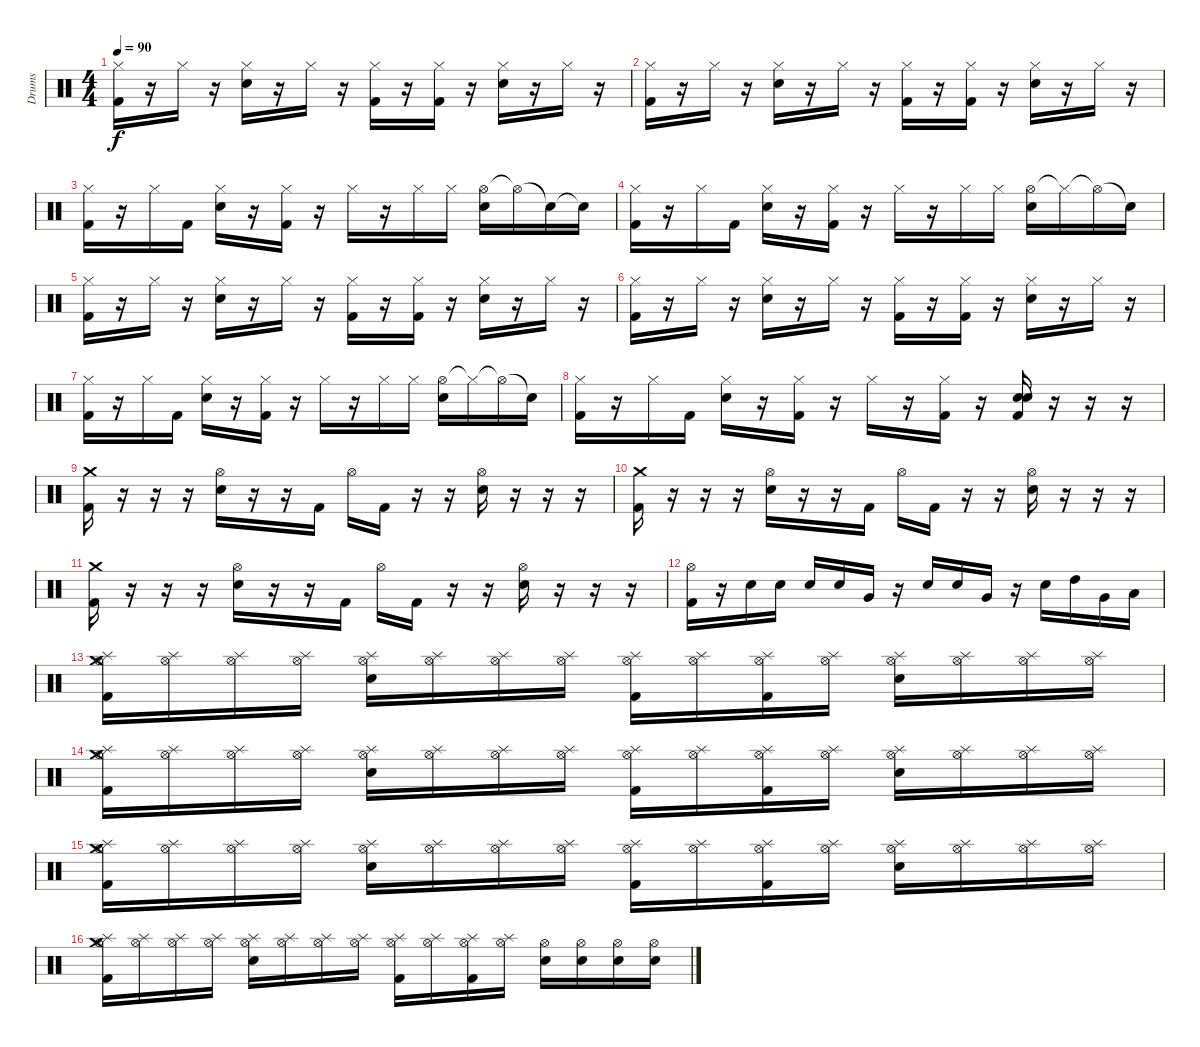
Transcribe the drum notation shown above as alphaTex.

\track ("Drums" "Drums") {instrument percussion}
\staff {score}
\articulation defaults
\ts (4 4)
\tempo 90
\clef neutral
\ks c
("Hi-Hat (closed)" "Kick (hit) 2").16{dy f} r.16 "Hi-Hat (closed)".16 r.16 ("Hi-Hat (closed)" "Snare (hit) 2").16 r.16 "Hi-Hat (closed)".16 r.16 ("Hi-Hat (closed)" "Kick (hit) 2").16 r.16 ("Hi-Hat (closed)" "Kick (hit) 2").16 r.16 ("Hi-Hat (closed)" "Snare (hit) 2").16 r.16 "Hi-Hat (closed)".16 r.16 |
("Hi-Hat (closed)" "Kick (hit) 2").16 r.16 "Hi-Hat (closed)".16 r.16 ("Hi-Hat (closed)" "Snare (hit) 2").16 r.16 "Hi-Hat (closed)".16 r.16 ("Hi-Hat (closed)" "Kick (hit) 2").16 r.16 ("Hi-Hat (closed)" "Kick (hit) 2").16 r.16 ("Hi-Hat (closed)" "Snare (hit) 2").16 r.16 "Hi-Hat (closed)".16 r.16 |
("Hi-Hat (closed)" "Kick (hit) 2").16 r.16 "Hi-Hat (closed)".16 "Kick (hit) 2".16 ("Hi-Hat (closed)" "Snare (hit) 2").16 r.16 ("Hi-Hat (closed)" "Kick (hit) 2").16 r.16 "Hi-Hat (closed)".16 r.16 "Hi-Hat (closed)".16 "Hi-Hat (closed)".16 ("Hi-Hat (open)" "Snare (hit) 2").16 "Hi-Hat (open)"{t}.16 "Snare (hit)"{t}.16 "Snare (hit)"{t}.16 |
("Hi-Hat (closed)" "Kick (hit) 2").16 r.16 "Hi-Hat (closed)".16 "Kick (hit) 2".16 ("Hi-Hat (closed)" "Snare (hit) 2").16 r.16 ("Hi-Hat (closed)" "Kick (hit) 2").16 r.16 "Hi-Hat (closed)".16 r.16 "Hi-Hat (closed)".16 "Hi-Hat (closed)".16 ("Hi-Hat (open)" "Snare (hit) 2").16 "Hi-Hat (closed)"{t}.16 "Hi-Hat (open)"{t}.16 "Snare (hit)"{t}.16 |
("Hi-Hat (closed)" "Kick (hit) 2").16 r.16 "Hi-Hat (closed)".16 r.16 ("Hi-Hat (closed)" "Snare (hit) 2").16 r.16 "Hi-Hat (closed)".16 r.16 ("Hi-Hat (closed)" "Kick (hit) 2").16 r.16 ("Hi-Hat (closed)" "Kick (hit) 2").16 r.16 ("Hi-Hat (closed)" "Snare (hit) 2").16 r.16 "Hi-Hat (closed)".16 r.16 |
("Hi-Hat (closed)" "Kick (hit) 2").16 r.16 "Hi-Hat (closed)".16 r.16 ("Hi-Hat (closed)" "Snare (hit) 2").16 r.16 "Hi-Hat (closed)".16 r.16 ("Hi-Hat (closed)" "Kick (hit) 2").16 r.16 ("Hi-Hat (closed)" "Kick (hit) 2").16 r.16 ("Hi-Hat (closed)" "Snare (hit) 2").16 r.16 "Hi-Hat (closed)".16 r.16 |
("Hi-Hat (closed)" "Kick (hit) 2").16 r.16 "Hi-Hat (closed)".16 "Kick (hit) 2".16 ("Hi-Hat (closed)" "Snare (hit) 2").16 r.16 ("Hi-Hat (closed)" "Kick (hit) 2").16 r.16 "Hi-Hat (closed)".16 r.16 "Hi-Hat (closed)".16 "Hi-Hat (closed)".16 ("Hi-Hat (open)" "Snare (hit) 2").16 "Hi-Hat (closed)"{t}.16 "Hi-Hat (open)"{t}.16 "Snare (hit)"{t}.16 |
("Hi-Hat (closed)" "Kick (hit) 2").16 r.16 "Hi-Hat (closed)".16 "Kick (hit) 2".16 ("Hi-Hat (closed)" "Snare (hit) 2").16 r.16 ("Hi-Hat (closed)" "Kick (hit) 2").16 r.16 "Hi-Hat (closed)".16 r.16 ("Hi-Hat (closed)" "Kick (hit) 2").16 r.16 ("Snare (hit) 2" "Snare (hit) 2" "Kick (hit) 2").16 r.16 r.16 r.16 |
("Crash medium (hit)" "Kick (hit) 2").16 r.16 r.16 r.16 ("Hi-Hat (open)" "Snare (hit) 2").16 r.16 r.16 "Kick (hit) 2".16 "Hi-Hat (open)".16 "Kick (hit) 2".16 r.16 r.16 ("Hi-Hat (open)" "Snare (hit) 2").16 r.16 r.16 r.16 |
("Crash medium (hit)" "Kick (hit) 2").16 r.16 r.16 r.16 ("Hi-Hat (open)" "Snare (hit) 2").16 r.16 r.16 "Kick (hit) 2".16 "Hi-Hat (open)".16 "Kick (hit) 2".16 r.16 r.16 ("Hi-Hat (open)" "Snare (hit) 2").16 r.16 r.16 r.16 |
("Crash medium (hit)" "Kick (hit) 2").16 r.16 r.16 r.16 ("Hi-Hat (open)" "Snare (hit) 2").16 r.16 r.16 "Kick (hit) 2".16 "Hi-Hat (open)".16 "Kick (hit) 2".16 r.16 r.16 ("Hi-Hat (open)" "Snare (hit) 2").16 r.16 r.16 r.16 |
("Hi-Hat (open)" "Kick (hit) 2").16 r.16 "Electric Snare (hit)".16 "Electric Snare (hit)".16 "Electric Snare (hit)".16 "Electric Snare (hit)".16 "Very Low Tom (hit)".16 r.16 "Electric Snare (hit)".16 "Electric Snare (hit)".16 "Very Low Tom (hit)".16 r.16 "Electric Snare (hit)".16 "High Tom (hit)".16 "Very Low Tom (hit)".16 "Low Floor Tom (hit)".16 |
("Splash (hit)" "Hi-Hat (open)" "Crash medium (hit)" "Kick (hit) 2").16 ("Splash (hit)" "Hi-Hat (open)").16 ("Splash (hit)" "Hi-Hat (open)").16 ("Splash (hit)" "Hi-Hat (open)").16 ("Splash (hit)" "Hi-Hat (open)" "Electric Snare (hit)").16 ("Splash (hit)" "Hi-Hat (open)").16 ("Splash (hit)" "Hi-Hat (open)").16 ("Splash (hit)" "Hi-Hat (open)").16 ("Splash (hit)" "Hi-Hat (open)" "Kick (hit) 2").16 ("Splash (hit)" "Hi-Hat (open)").16 ("Splash (hit)" "Hi-Hat (open)" "Kick (hit) 2").16 ("Splash (hit)" "Hi-Hat (open)").16 ("Splash (hit)" "Hi-Hat (open)" "Electric Snare (hit)").16 ("Splash (hit)" "Hi-Hat (open)").16 ("Splash (hit)" "Hi-Hat (open)").16 ("Splash (hit)" "Hi-Hat (open)").16 |
("Splash (hit)" "Hi-Hat (open)" "Crash medium (hit)" "Kick (hit) 2").16 ("Splash (hit)" "Hi-Hat (open)").16 ("Splash (hit)" "Hi-Hat (open)").16 ("Splash (hit)" "Hi-Hat (open)").16 ("Splash (hit)" "Hi-Hat (open)" "Electric Snare (hit)").16 ("Splash (hit)" "Hi-Hat (open)").16 ("Splash (hit)" "Hi-Hat (open)").16 ("Splash (hit)" "Hi-Hat (open)").16 ("Splash (hit)" "Hi-Hat (open)" "Kick (hit) 2").16 ("Splash (hit)" "Hi-Hat (open)").16 ("Splash (hit)" "Hi-Hat (open)" "Kick (hit) 2").16 ("Splash (hit)" "Hi-Hat (open)").16 ("Splash (hit)" "Hi-Hat (open)" "Electric Snare (hit)").16 ("Splash (hit)" "Hi-Hat (open)").16 ("Splash (hit)" "Hi-Hat (open)").16 ("Splash (hit)" "Hi-Hat (open)").16 |
("Splash (hit)" "Hi-Hat (open)" "Crash medium (hit)" "Kick (hit) 2").16 ("Splash (hit)" "Hi-Hat (open)").16 ("Splash (hit)" "Hi-Hat (open)").16 ("Splash (hit)" "Hi-Hat (open)").16 ("Splash (hit)" "Hi-Hat (open)" "Electric Snare (hit)").16 ("Splash (hit)" "Hi-Hat (open)").16 ("Splash (hit)" "Hi-Hat (open)").16 ("Splash (hit)" "Hi-Hat (open)").16 ("Splash (hit)" "Hi-Hat (open)" "Kick (hit) 2").16 ("Splash (hit)" "Hi-Hat (open)").16 ("Splash (hit)" "Hi-Hat (open)" "Kick (hit) 2").16 ("Splash (hit)" "Hi-Hat (open)").16 ("Splash (hit)" "Hi-Hat (open)" "Electric Snare (hit)").16 ("Splash (hit)" "Hi-Hat (open)").16 ("Splash (hit)" "Hi-Hat (open)").16 ("Splash (hit)" "Hi-Hat (open)").16 |
("Splash (hit)" "Hi-Hat (open)" "Crash medium (hit)" "Kick (hit) 2").16 ("Splash (hit)" "Hi-Hat (open)").16 ("Splash (hit)" "Hi-Hat (open)").16 ("Splash (hit)" "Hi-Hat (open)").16 ("Splash (hit)" "Hi-Hat (open)" "Electric Snare (hit)").16 ("Splash (hit)" "Hi-Hat (open)").16 ("Splash (hit)" "Hi-Hat (open)").16 ("Splash (hit)" "Hi-Hat (open)").16 ("Splash (hit)" "Hi-Hat (open)" "Kick (hit) 2").16 ("Splash (hit)" "Hi-Hat (open)").16 ("Splash (hit)" "Hi-Hat (open)" "Kick (hit) 2").16 ("Splash (hit)" "Hi-Hat (open)").16 ("Hi-Hat (open)" "Electric Snare (hit)").16 ("Hi-Hat (open)" "Electric Snare (hit)").16 ("Hi-Hat (open)" "Electric Snare (hit)").16 ("Hi-Hat (open)" "Electric Snare (hit)").16
